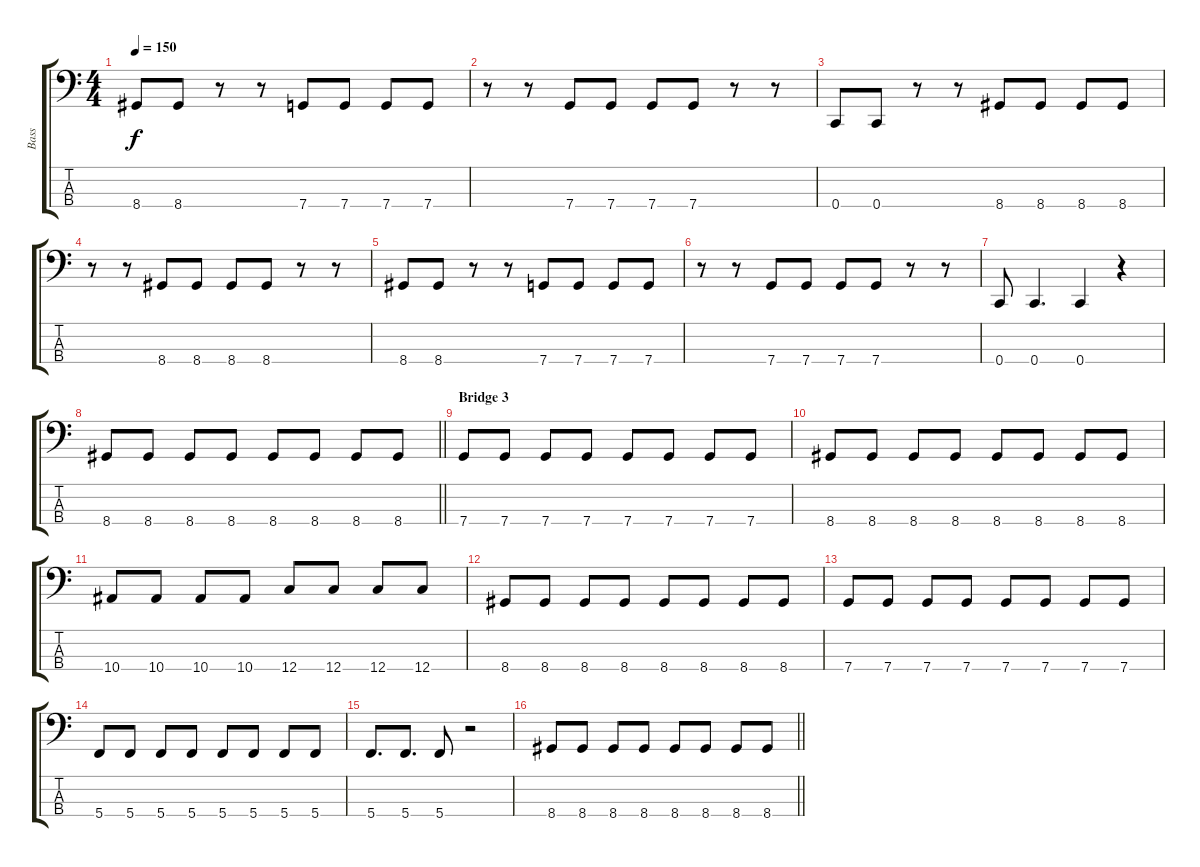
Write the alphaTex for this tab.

\track ("Bass" "Bass") {instrument electricbasspick}
\staff {score tabs}
\tuning (F3 C2 G2 C1) {hide}
\ts (4 4)
\tempo 150
\clef f4
\ks c
8.4.8{dy f} 8.4.8 r.8 r.8 7.4.8 7.4.8 7.4.8 7.4.8 |
r.8 r.8 7.4.8 7.4.8 7.4.8 7.4.8 r.8 r.8 |
0.4.8 0.4.8 r.8 r.8 8.4.8 8.4.8 8.4.8 8.4.8 |
r.8 r.8 8.4.8 8.4.8 8.4.8 8.4.8 r.8 r.8 |
8.4.8 8.4.8 r.8 r.8 7.4.8 7.4.8 7.4.8 7.4.8 |
r.8 r.8 7.4.8 7.4.8 7.4.8 7.4.8 r.8 r.8 |
0.4.8 0.4.4{d} 0.4.4 r.4 |
\barLineRight lightlight
8.4.8 8.4.8 8.4.8 8.4.8 8.4.8 8.4.8 8.4.8 8.4.8 |
\section ("" "Bridge 3")
7.4.8 7.4.8 7.4.8 7.4.8 7.4.8 7.4.8 7.4.8 7.4.8 |
8.4.8 8.4.8 8.4.8 8.4.8 8.4.8 8.4.8 8.4.8 8.4.8 |
10.4.8 10.4.8 10.4.8 10.4.8 12.4.8 12.4.8 12.4.8 12.4.8 |
8.4.8 8.4.8 8.4.8 8.4.8 8.4.8 8.4.8 8.4.8 8.4.8 |
7.4.8 7.4.8 7.4.8 7.4.8 7.4.8 7.4.8 7.4.8 7.4.8 |
5.4.8 5.4.8 5.4.8 5.4.8 5.4.8 5.4.8 5.4.8 5.4.8 |
5.4.8{d} 5.4.8{d} 5.4.8 r.2 |
\barLineRight lightlight
8.4.8 8.4.8 8.4.8 8.4.8 8.4.8 8.4.8 8.4.8 8.4.8
